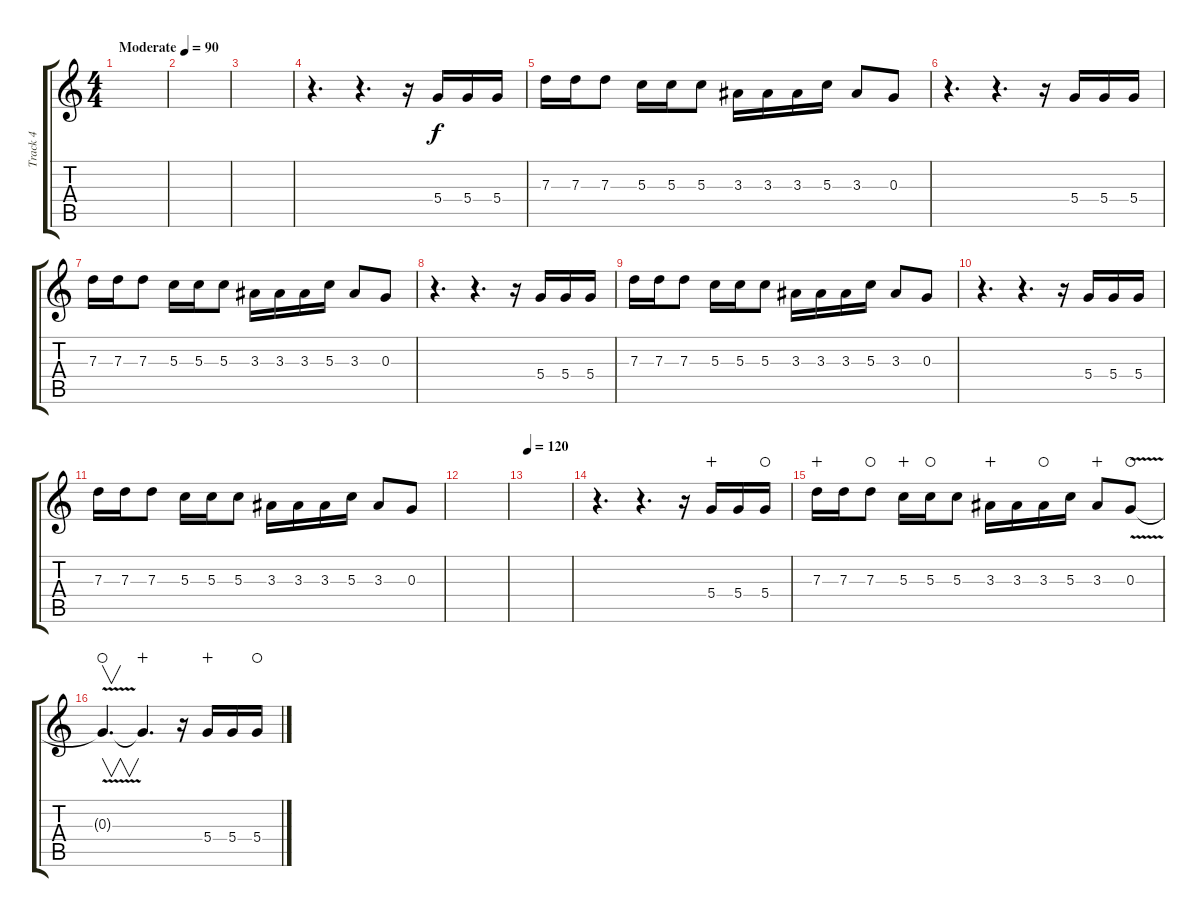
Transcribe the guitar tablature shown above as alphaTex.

\track ("Track 4" "Track 4") {instrument acousticguitarsteel}
\staff {score tabs}
\tuning (E4 B3 G3 D3 A2 E2) {hide}
\ts (4 4)
\tempo (90 "Moderate")
\clef g2
\ks c
|
|
|
r.4{d} r.4{d} r.16 5.4.16 5.4.16 5.4.16 |
7.3.16 7.3.16 7.3.8 5.3.16 5.3.16 5.3.8 3.3.16 3.3.16 3.3.16 5.3.16 3.3.8 0.3.8 |
r.4{d} r.4{d} r.16 5.4.16 5.4.16 5.4.16 |
7.3.16 7.3.16 7.3.8 5.3.16 5.3.16 5.3.8 3.3.16 3.3.16 3.3.16 5.3.16 3.3.8 0.3.8 |
r.4{d} r.4{d} r.16 5.4.16 5.4.16 5.4.16 |
7.3.16 7.3.16 7.3.8 5.3.16 5.3.16 5.3.8 3.3.16 3.3.16 3.3.16 5.3.16 3.3.8 0.3.8 |
r.4{d} r.4{d} r.16 5.4.16 5.4.16 5.4.16 |
7.3.16 7.3.16 7.3.8 5.3.16 5.3.16 5.3.8 3.3.16 3.3.16 3.3.16 5.3.16 3.3.8 0.3.8 |
|
\tempo 120
|
r.4{d} r.4{d} r.16 5.4.16{wahc} 5.4.16 5.4.16{waho} |
7.3.16{wahc} 7.3.16 7.3.8{waho} 5.3.16{wahc} 5.3.16{waho} 5.3.8 3.3.16{wahc} 3.3.16 3.3.16{waho} 5.3.16 3.3.8{wahc} 0.3{v}.8{waho} |
0.3{t}.4{v d waho} 0.3{t}.4{d wahc} r.16 5.4.16{wahc} 5.4.16 5.4.16{waho}
